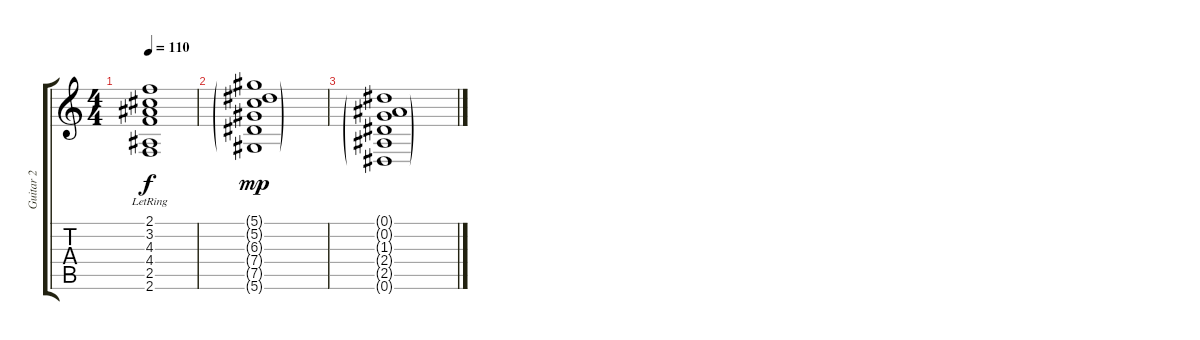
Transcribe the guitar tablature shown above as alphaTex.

\track ("Guitar 2" "Guitar 2") {instrument acousticguitarsteel}
\staff {score tabs}
\tuning (Eb4 Bb3 Gb3 Db3 Ab2 Eb2) {hide}
\ts (4 4)
\tempo 110
\clef g2
\ks c
(2.1{lr} 3.2{lr} 4.3{lr} 4.4{lr} 2.5{lr} 2.6).1{dy f} |
(5.1{g} 5.2{g} 6.3{g} 7.4{g} 7.5{g} 5.6{g}).1{dy mp} |
(0.1{g} 0.2{g} 1.3{g} 2.4{g} 2.5{g} 0.6{g}).1
